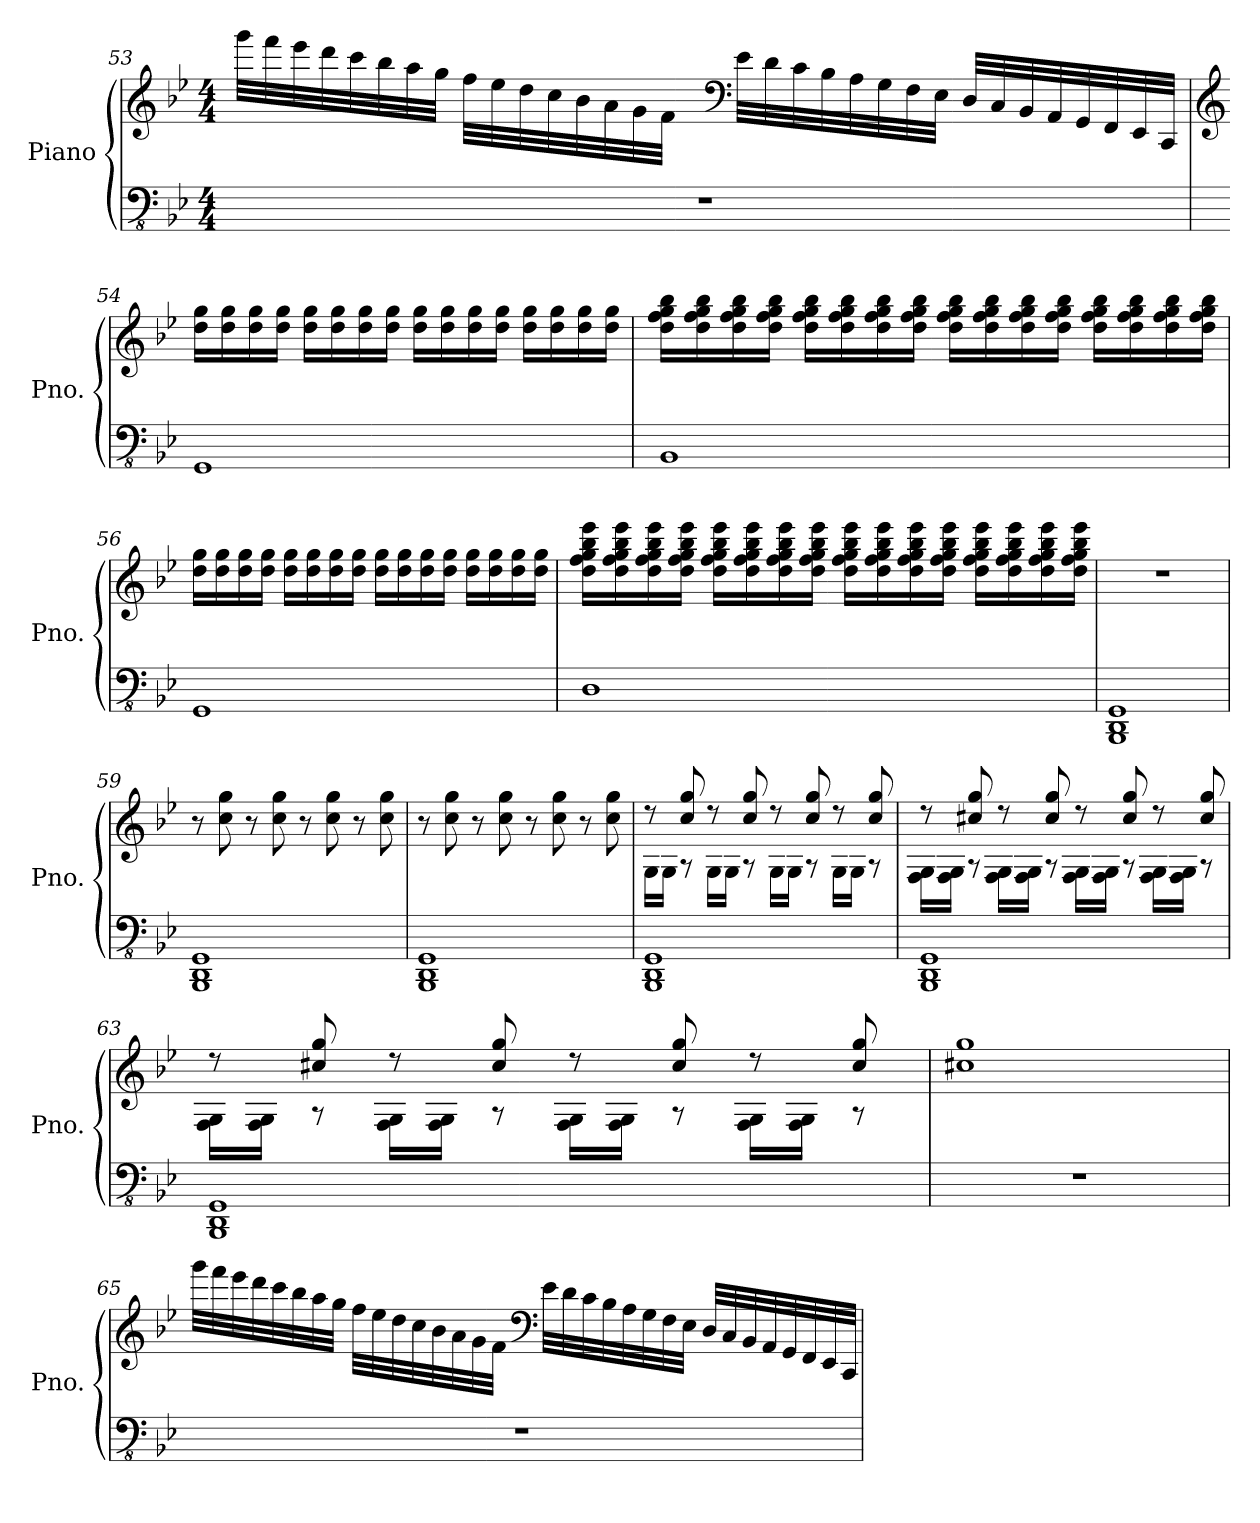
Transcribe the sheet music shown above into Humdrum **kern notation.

**kern	**kern
*part1	*part1
*staff2	*staff1
*I"Piano	*
*I'Pno.	*
!!LO:LB:g=z
*clefFv4	*clefG2
*k[b-e-]	*k[b-e-]
*M4/4	*M4/4
=53	=53
1r	32ggg\LLL
.	32fff\
.	32eee-\
.	32ddd\
.	32ccc\
.	32bb-\
.	32aa\
.	32gg\JJJ
.	32ff\LLL
.	32ee-\
.	32dd\
.	32cc\
.	32b-\
.	32a\
.	32g\
.	32f\JJJ
*	*clefF4
.	32e-\LLL
.	32d\
.	32c\
.	32B-\
.	32A\
.	32G\
.	32F\
.	32E-\JJJ
.	32D/LLL
.	32C/
.	32BB-/
.	32AA/
.	32GG/
.	32FF/
.	32EE-/
.	32CC/JJJ
!!LO:LB:g=z
=54	=54
*	*clefG2
1GGG	16dd\ 16gg\LL
.	16dd\ 16gg\
.	16dd\ 16gg\
.	16dd\ 16gg\JJ
.	16dd\ 16gg\LL
.	16dd\ 16gg\
.	16dd\ 16gg\
.	16dd\ 16gg\JJ
.	16dd\ 16gg\LL
.	16dd\ 16gg\
.	16dd\ 16gg\
.	16dd\ 16gg\JJ
.	16dd\ 16gg\LL
.	16dd\ 16gg\
.	16dd\ 16gg\
.	16dd\ 16gg\JJ
!!LO:LB:g=z
=55	=55
1BBB-	16dd\ 16ff\ 16gg\ 16bb-\LL
.	16dd\ 16ff\ 16gg\ 16bb-\
.	16dd\ 16ff\ 16gg\ 16bb-\
.	16dd\ 16ff\ 16gg\ 16bb-\JJ
.	16dd\ 16ff\ 16gg\ 16bb-\LL
.	16dd\ 16ff\ 16gg\ 16bb-\
.	16dd\ 16ff\ 16gg\ 16bb-\
.	16dd\ 16ff\ 16gg\ 16bb-\JJ
.	16dd\ 16ff\ 16gg\ 16bb-\LL
.	16dd\ 16ff\ 16gg\ 16bb-\
.	16dd\ 16ff\ 16gg\ 16bb-\
.	16dd\ 16ff\ 16gg\ 16bb-\JJ
.	16dd\ 16ff\ 16gg\ 16bb-\LL
.	16dd\ 16ff\ 16gg\ 16bb-\
.	16dd\ 16ff\ 16gg\ 16bb-\
.	16dd\ 16ff\ 16gg\ 16bb-\JJ
!!LO:LB:g=z
=56	=56
1GGG	16dd\ 16gg\LL
.	16dd\ 16gg\
.	16dd\ 16gg\
.	16dd\ 16gg\JJ
.	16dd\ 16gg\LL
.	16dd\ 16gg\
.	16dd\ 16gg\
.	16dd\ 16gg\JJ
.	16dd\ 16gg\LL
.	16dd\ 16gg\
.	16dd\ 16gg\
.	16dd\ 16gg\JJ
.	16dd\ 16gg\LL
.	16dd\ 16gg\
.	16dd\ 16gg\
.	16dd\ 16gg\JJ
!!LO:PB:g=z
=57	=57
1DD	16dd\ 16ff\ 16gg\ 16bb-\ 16eee-\LL
.	16dd\ 16ff\ 16gg\ 16bb-\ 16eee-\
.	16dd\ 16ff\ 16gg\ 16bb-\ 16eee-\
.	16dd\ 16ff\ 16gg\ 16bb-\ 16eee-\JJ
.	16dd\ 16ff\ 16gg\ 16bb-\ 16eee-\LL
.	16dd\ 16ff\ 16gg\ 16bb-\ 16eee-\
.	16dd\ 16ff\ 16gg\ 16bb-\ 16eee-\
.	16dd\ 16ff\ 16gg\ 16bb-\ 16eee-\JJ
.	16dd\ 16ff\ 16gg\ 16bb-\ 16eee-\LL
.	16dd\ 16ff\ 16gg\ 16bb-\ 16eee-\
.	16dd\ 16ff\ 16gg\ 16bb-\ 16eee-\
.	16dd\ 16ff\ 16gg\ 16bb-\ 16eee-\JJ
.	16dd\ 16ff\ 16gg\ 16bb-\ 16eee-\LL
.	16dd\ 16ff\ 16gg\ 16bb-\ 16eee-\
.	16dd\ 16ff\ 16gg\ 16bb-\ 16eee-\
.	16dd\ 16ff\ 16gg\ 16bb-\ 16eee-\JJ
=58	=58
1BBBB- 1DDD 1GGG	1r
=59	=59
1BBBB- 1DDD 1GGG	8r
.	8cc\ 8gg\
.	8r
.	8cc\ 8gg\
.	8r
.	8cc\ 8gg\
.	8r
.	8cc\ 8gg\
!!LO:LB:g=z
=60	=60
1BBBB- 1DDD 1GGG	8r
.	8cc\ 8gg\
.	8r
.	8cc\ 8gg\
.	8r
.	8cc\ 8gg\
.	8r
.	8cc\ 8gg\
=61	=61
*	*^
1BBBB- 1DDD 1GGG	8r	16G\LL
.	.	16G\JJ
.	8cc/ 8gg/	8r
.	8r	16G\LL
.	.	16G\JJ
.	8cc/ 8gg/	8r
.	8r	16G\LL
.	.	16G\JJ
.	8cc/ 8gg/	8r
.	8r	16G\LL
.	.	16G\JJ
.	8cc/ 8gg/	8r
=62	=62	=62
1BBBB- 1DDD 1GGG	8r	16F\ 16G\LL
.	.	16F\ 16G\JJ
.	8cc#X/ 8gg/	8r
.	8r	16F\ 16G\LL
.	.	16F\ 16G\JJ
.	8cc#/ 8gg/	8r
.	8r	16F\ 16G\LL
.	.	16F\ 16G\JJ
.	8cc#/ 8gg/	8r
.	8r	16F\ 16G\LL
.	.	16F\ 16G\JJ
.	8cc#/ 8gg/	8r
!!LO:LB:g=z	!!
=63	=63	=63
1BBBB- 1DDD 1GGG	8r	16F\ 16G\LL
.	.	16F\ 16G\JJ
.	8cc#X/ 8gg/	8r
.	8r	16F\ 16G\LL
.	.	16F\ 16G\JJ
.	8cc#/ 8gg/	8r
.	8r	16F\ 16G\LL
.	.	16F\ 16G\JJ
.	8cc#/ 8gg/	8r
.	8r	16F\ 16G\LL
.	.	16F\ 16G\JJ
.	8cc#/ 8gg/	8r
*	*v	*v
=64	=64
1r	1cc#X 1gg
!!LO:LB:g=z
=65	=65
1r	32ggg\LLL
.	32fff\
.	32eee-\
.	32ddd\
.	32ccc\
.	32bb-\
.	32aa\
.	32gg\JJJ
.	32ff\LLL
.	32ee-\
.	32dd\
.	32cc\
.	32b-\
.	32a\
.	32g\
.	32f\JJJ
*	*clefF4
.	32e-\LLL
.	32d\
.	32c\
.	32B-\
.	32A\
.	32G\
.	32F\
.	32E-\JJJ
.	32D/LLL
.	32C/
.	32BB-/
.	32AA/
.	32GG/
.	32FF/
.	32EE-/
.	32CC/JJJ
=	=
*-	*-
